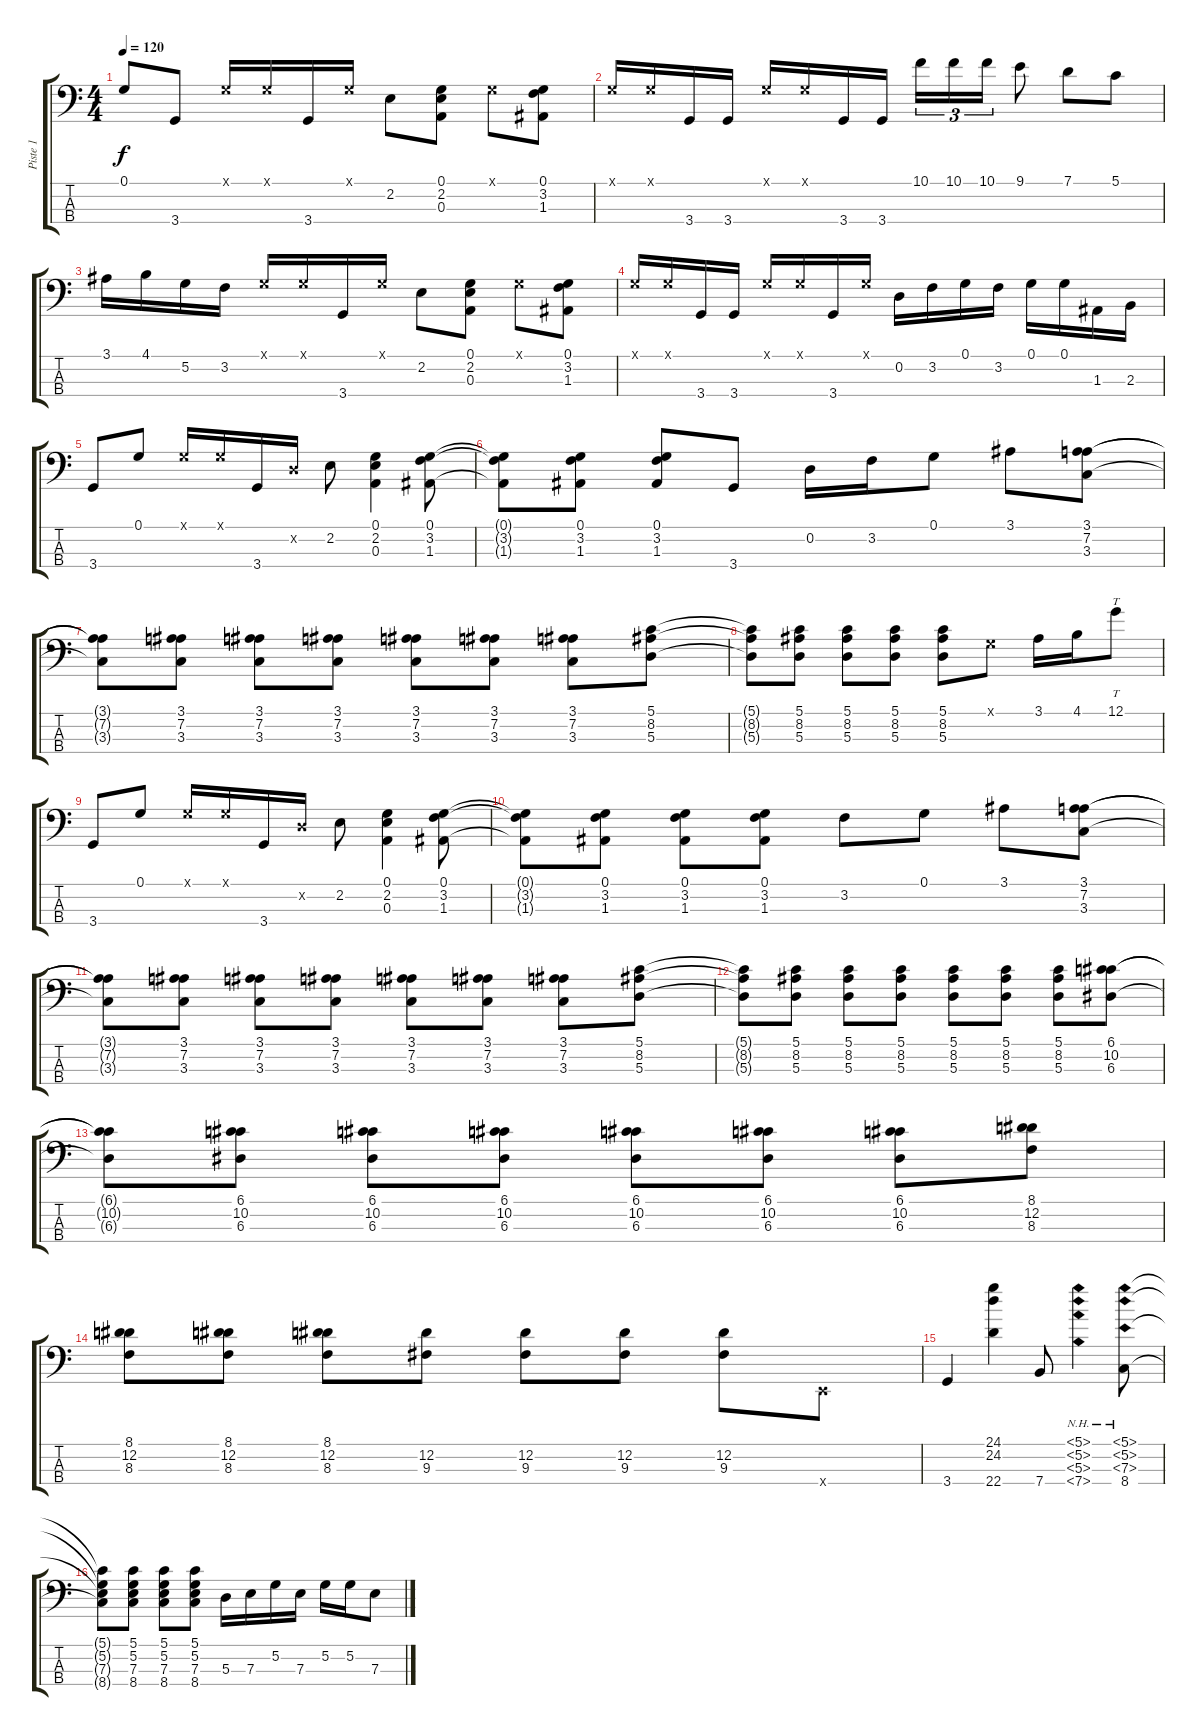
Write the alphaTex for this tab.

\track ("Piste 1" "Piste 1") {instrument slapbass1}
\staff {score tabs}
\tuning (G2 D2 A1 E1) {hide}
\ts (4 4)
\tempo 120
\clef f4
\ks c
0.1.8{dy f} 3.4.8 0.1{x}.16 0.1{x}.16 3.4.16 0.1{x}.16 2.2.8 (0.1 2.2 0.3).8 0.1{x}.8 (0.1 3.2 1.3).8 |
0.1{x}.16 0.1{x}.16 3.4.16 3.4.16 0.1{x}.16 0.1{x}.16 3.4.16 3.4.16 10.1.16{tu (3 2)} 10.1.16{tu (3 2)} 10.1.16{tu (3 2)} 9.1.8 7.1.8 5.1.8 |
3.1.16 4.1.16 5.2.16 3.2.16 0.1{x}.16 0.1{x}.16 3.4.16 0.1{x}.16 2.2.8 (0.1 2.2 0.3).8 0.1{x}.8 (0.1 3.2 1.3).8 |
0.1{x}.16 0.1{x}.16 3.4.16 3.4.16 0.1{x}.16 0.1{x}.16 3.4.16 0.1{x}.16 0.2.16 3.2.16 0.1.16 3.2.16 0.1.16 0.1.16 1.3.16 2.3.16 |
3.4.8 0.1.8 0.1{x}.16 0.1{x}.16 3.4.16 0.2{x}.16 2.2.8 (0.1 2.2 0.3).4 (0.1 3.2 1.3).8 |
(0.1{t} 3.2{t} 1.3{t}).8 (0.1 3.2 1.3).8 (0.1 3.2 1.3).8 3.4.8 0.2.16 3.2.16 0.1.8 3.1.8 (3.1 7.2 3.3).8 |
(3.1{t} 7.2{t} 3.3{t}).8 (3.1 7.2 3.3).8 (3.1 7.2 3.3).8 (3.1 7.2 3.3).8 (3.1 7.2 3.3).8 (3.1 7.2 3.3).8 (3.1 7.2 3.3).8 (5.1 8.2 5.3).8 |
(5.1{t} 8.2{t} 5.3{t}).8 (5.1 8.2 5.3).8 (5.1 8.2 5.3).8 (5.1 8.2 5.3).8 (5.1 8.2 5.3).8 0.1{x}.8 3.1.16 4.1.16 12.1.8{tt} |
3.4.8 0.1.8 0.1{x}.16 0.1{x}.16 3.4.16 0.2{x}.16 2.2.8 (0.1 2.2 0.3).4 (0.1 3.2 1.3).8 |
(0.1{t} 3.2{t} 1.3{t}).8 (0.1 3.2 1.3).8 (0.1 3.2 1.3).8 (0.1 3.2 1.3).8 3.2.8 0.1.8 3.1.8 (3.1 7.2 3.3).8 |
(3.1{t} 7.2{t} 3.3{t}).8 (3.1 7.2 3.3).8 (3.1 7.2 3.3).8 (3.1 7.2 3.3).8 (3.1 7.2 3.3).8 (3.1 7.2 3.3).8 (3.1 7.2 3.3).8 (5.1 8.2 5.3).8 |
(5.1{t} 8.2{t} 5.3{t}).8 (5.1 8.2 5.3).8 (5.1 8.2 5.3).8 (5.1 8.2 5.3).8 (5.1 8.2 5.3).8 (5.1 8.2 5.3).8 (5.1 8.2 5.3).8 (6.1 10.2 6.3).8 |
(6.1{t} 10.2{t} 6.3{t}).8 (6.1 10.2 6.3).8 (6.1 10.2 6.3).8 (6.1 10.2 6.3).8 (6.1 10.2 6.3).8 (6.1 10.2 6.3).8 (6.1 10.2 6.3).8 (8.1 12.2 8.3).8 |
(8.1 12.2 8.3).8 (8.1 12.2 8.3).8 (8.1 12.2 8.3).8 (12.2 9.3).8 (12.2 9.3).8 (12.2 9.3).8 (12.2 9.3).8 0.4{x}.8 |
3.4.4 (24.1 24.2 22.4).4 7.4.8 (5.1{nh} 5.2{nh} 5.3{nh} 7.4{nh}).4 (5.1{nh} 5.2{nh} 7.3{nh} 8.4).8 |
(5.1{t} 5.2{t} 7.3{t} 8.4{t}).8 (5.1 5.2 7.3 8.4).8 (5.1 5.2 7.3 8.4).8 (5.1 5.2 7.3 8.4).8 5.3.16 7.3.16 5.2.16 7.3.16 5.2.16 5.2.16 7.3.8
